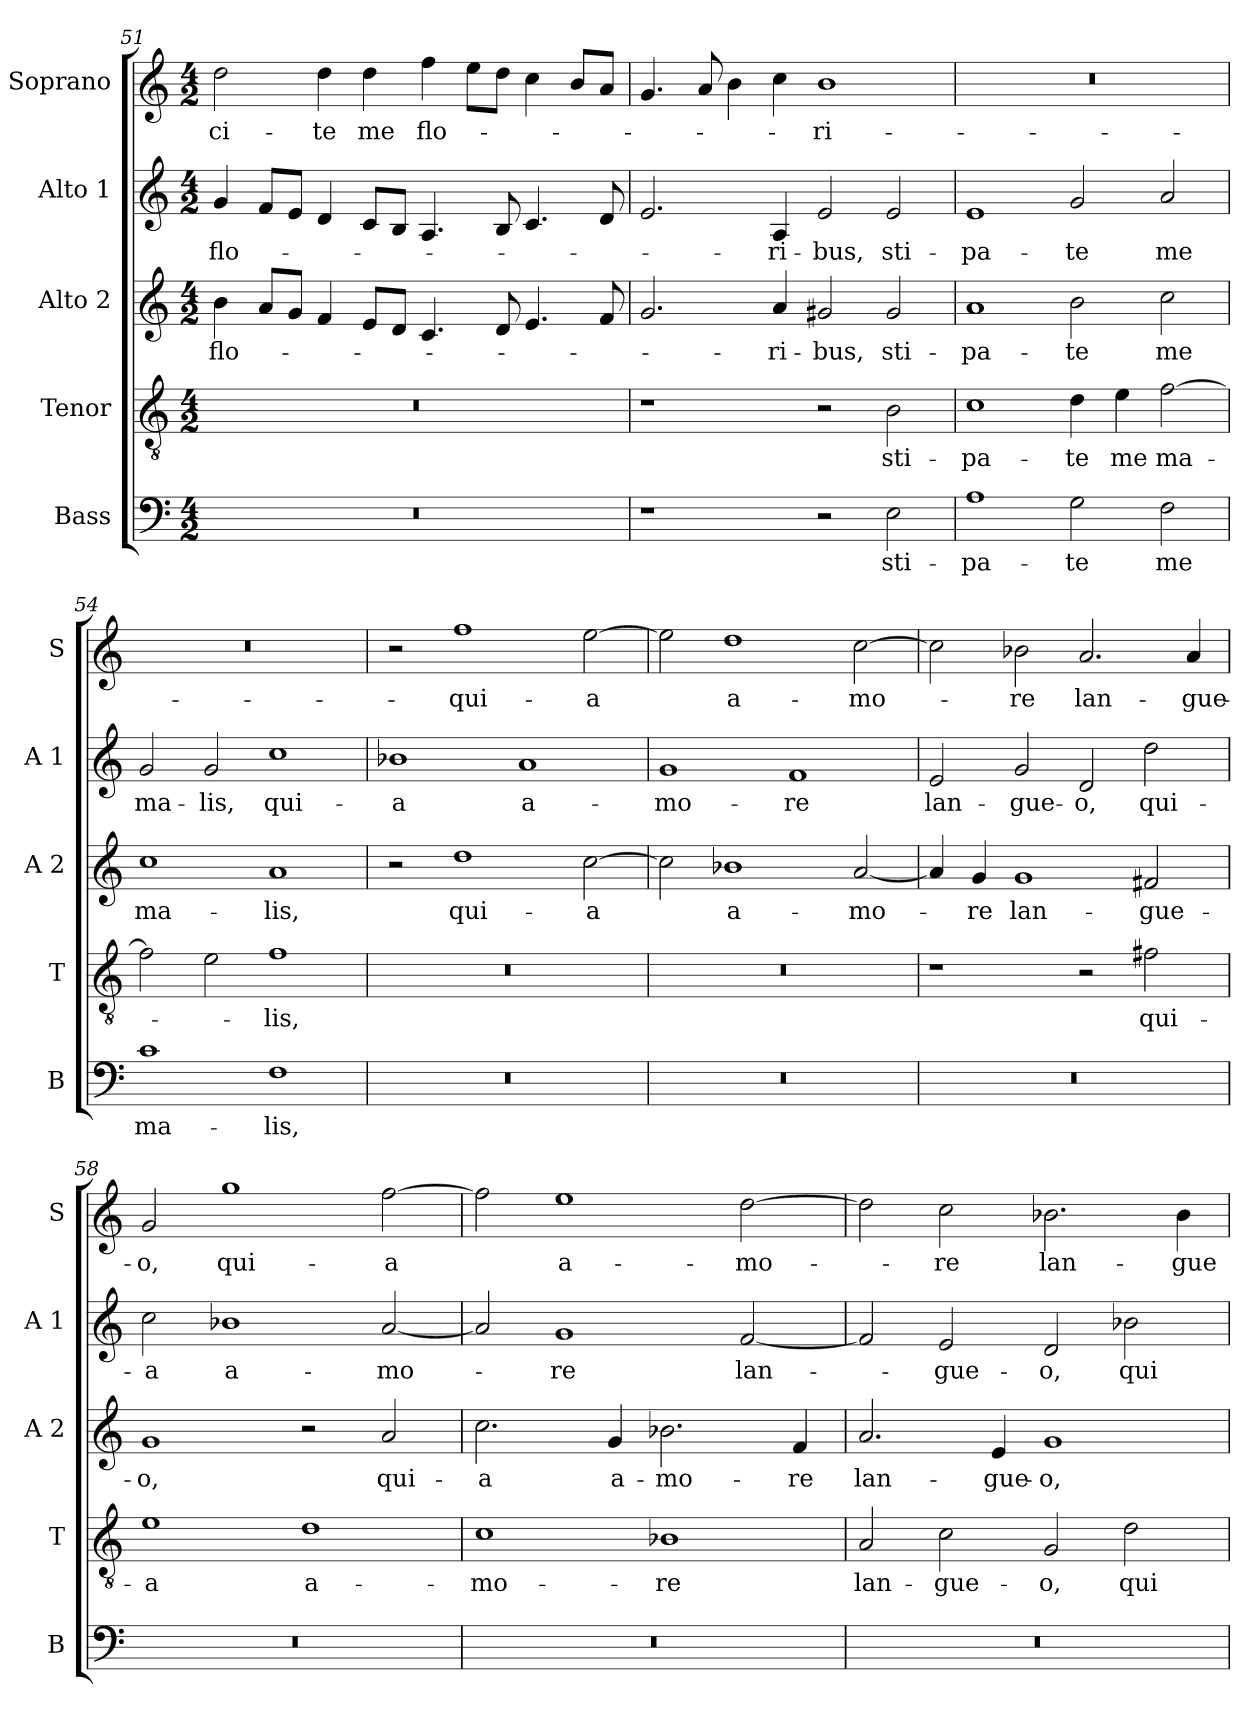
**kern	**text	**kern	**text	**kern	**text	**kern	**text	**kern	**text
*part5	*part5	*part4	*part4	*part3	*part3	*part2	*part2	*part1	*part1
*staff5	*staff5	*staff4	*staff4	*staff3	*staff3	*staff2	*staff2	*staff1	*staff1
*I"Bass	*	*I"Tenor	*	*I"Alto 2	*	*I"Alto 1	*	*I"Soprano	*
*I'B	*	*I'T	*	*I'A 2	*	*I'A 1	*	*I'S	*
!!LO:LB:g=z
*clefF4	*	*clefGv2	*	*clefG2	*	*clefG2	*	*clefG2	*
*k[]	*	*k[]	*	*k[]	*	*k[]	*	*k[]	*
*C:	*	*C:	*	*C:	*	*C:	*	*C:	*
*M4/2	*	*M4/2	*	*M4/2	*	*M4/2	*	*M4/2	*
=51	=51	=51	=51	=51	=51	=51	=51	=51	=51
!	!	!	!	!	!LO:LY:b	!	!LO:LY:b	!	!LO:LY:b
0r	.	0r	.	4b\	flo-	4g/	flo-	2dd\	-ci-
.	.	.	.	8a/L	.	8f/L	.	.	.
.	.	.	.	8g/J	.	8e/J	.	.	.
!	!	!	!	!	!	!	!	!	!LO:LY:b
.	.	.	.	4f/	.	4d/	.	4dd\	-te
!	!	!	!	!	!	!	!	!	!LO:LY:b
.	.	.	.	8e/L	.	8c/L	.	4dd\	me
.	.	.	.	8d/J	.	8B/J	.	.	.
!	!	!	!	!	!	!	!	!	!LO:LY:b
.	.	.	.	4.c/	.	4.A/	.	4ff\	flo-
.	.	.	.	.	.	.	.	8ee\L	.
.	.	.	.	8d/	.	8B/	.	8dd\J	.
.	.	.	.	4.e/	.	4.c/	.	4cc\	.
.	.	.	.	.	.	.	.	8b/L	.
.	.	.	.	8f/	.	8d/	.	8a/J	.
=52	=52	=52	=52	=52	=52	=52	=52	=52	=52
1r	.	1r	.	2.g/	.	2.e/	.	4.g/	.
.	.	.	.	.	.	.	.	8a/	.
.	.	.	.	.	.	.	.	4b\	.
!	!	!	!	!	!LO:LY:b	!	!LO:LY:b	!	!
.	.	.	.	4a/	-ri-	4A/	-ri-	4cc\	.
!	!	!	!	!	!LO:LY:b	!	!LO:LY:b	!	!LO:LY:b
2r	.	2r	.	2g#X/	-bus,	2e/	-bus,	1b	-ri-
!	!LO:LY:b	!	!LO:LY:b	!	!LO:LY:b	!	!LO:LY:b	!	!
2E\	sti-	2B\	sti-	2g#/	sti-	2e/	sti-	.	.
=53	=53	=53	=53	=53	=53	=53	=53	=53	=53
!	!LO:LY:b	!	!LO:LY:b	!	!LO:LY:b	!	!LO:LY:b	!	!
1A	-pa-	1c	-pa-	1a	-pa-	1e	-pa-	0r	.
!	!LO:LY:b	!	!LO:LY:b	!	!LO:LY:b	!	!LO:LY:b	!	!
2G\	-te	4d\	-te	2b\	-te	2g/	-te	.	.
!	!	!	!LO:LY:b	!	!	!	!	!	!
.	.	4e\	me	.	.	.	.	.	.
!	!LO:LY:b	!	!LO:LY:b	!	!LO:LY:b	!	!LO:LY:b	!	!
2F\	me	[2f\	ma-	2cc\	me	2a/	me	.	.
=54	=54	=54	=54	=54	=54	=54	=54	=54	=54
!	!LO:LY:b	!	!	!	!LO:LY:b	!	!LO:LY:b	!	!
1c	ma-	2f\]	.	1cc	ma-	2g/	ma-	0r	.
!	!	!	!	!	!	!	!LO:LY:b	!	!
.	.	2e\	.	.	.	2g/	-lis,	.	.
!	!LO:LY:b	!	!LO:LY:b	!	!LO:LY:b	!	!LO:LY:b	!	!
1F	-lis,	1f	-lis,	1a	-lis,	1cc	qui-	.	.
=55	=55	=55	=55	=55	=55	=55	=55	=55	=55
!	!	!	!	!	!	!	!LO:LY:b	!	!
0r	.	0r	.	2r	.	1b-X	-a	2r	.
!	!	!	!	!	!LO:LY:b	!	!	!	!LO:LY:b
.	.	.	.	1dd	qui-	.	.	1ff	-qui-
!	!	!	!	!	!	!	!LO:LY:b	!	!
.	.	.	.	.	.	1a	a-	.	.
!	!	!	!	!	!LO:LY:b	!	!	!	!LO:LY:b
.	.	.	.	[2cc\	-a	.	.	[2ee\	-a
!!LO:PB:g=z
=56	=56	=56	=56	=56	=56	=56	=56	=56	=56
!	!	!	!	!	!	!	!LO:LY:b	!	!
0r	.	0r	.	2cc\]	.	1g	-mo-	2ee\]	.
!	!	!	!	!	!LO:LY:b	!	!	!	!LO:LY:b
.	.	.	.	1b-X	a-	.	.	1dd	a-
!	!	!	!	!	!	!	!LO:LY:b	!	!
.	.	.	.	.	.	1f	-re	.	.
!	!	!	!	!	!LO:LY:b	!	!	!	!LO:LY:b
.	.	.	.	[2a/	-mo-	.	.	[2cc\	-mo-
=57	=57	=57	=57	=57	=57	=57	=57	=57	=57
!	!	!	!	!	!	!	!LO:LY:b	!	!
0r	.	1r	.	4a/]	.	2e/	lan-	2cc\]	.
!	!	!	!	!	!LO:LY:b	!	!	!	!
.	.	.	.	4g/	-re	.	.	.	.
!	!	!	!	!	!LO:LY:b	!	!LO:LY:b	!	!LO:LY:b
.	.	.	.	1g	lan-	2g/	-gue-	2b-X\	-re
!	!	!	!	!	!	!	!LO:LY:b	!	!LO:LY:b
.	.	2r	.	.	.	2d/	-o,	2.a/	lan-
!	!	!	!LO:LY:b	!	!LO:LY:b	!	!LO:LY:b	!	!
.	.	2f#X\	qui-	2f#X/	-gue-	2dd\	qui-	.	.
!	!	!	!	!	!	!	!	!	!LO:LY:b
.	.	.	.	.	.	.	.	4a/	-gue-
=58	=58	=58	=58	=58	=58	=58	=58	=58	=58
!	!	!	!LO:LY:b	!	!LO:LY:b	!	!LO:LY:b	!	!LO:LY:b
0r	.	1e	-a	1g	-o,	2cc\	-a	2g/	-o,
!	!	!	!	!	!	!	!LO:LY:b	!	!LO:LY:b
.	.	.	.	.	.	1b-X	a-	1gg	qui-
!	!	!	!LO:LY:b	!	!	!	!	!	!
.	.	1d	a-	2r	.	.	.	.	.
!	!	!	!	!	!LO:LY:b	!	!LO:LY:b	!	!LO:LY:b
.	.	.	.	2a/	qui-	[2a/	-mo-	[2ff\	-a
=59	=59	=59	=59	=59	=59	=59	=59	=59	=59
!	!	!	!LO:LY:b	!	!LO:LY:b	!	!	!	!
0r	.	1c	-mo-	2.cc\	-a	2a/]	.	2ff\]	.
!	!	!	!	!	!	!	!LO:LY:b	!	!LO:LY:b
.	.	.	.	.	.	1g	-re	1ee	a-
!	!	!	!	!	!LO:LY:b	!	!	!	!
.	.	.	.	4g/	a-	.	.	.	.
!	!	!	!LO:LY:b	!	!LO:LY:b	!	!	!	!
.	.	1B-X	-re	2.b-X\	-mo-	.	.	.	.
!	!	!	!	!	!	!	!LO:LY:b	!	!LO:LY:b
.	.	.	.	.	.	[2f/	lan-	[2dd\	-mo-
!	!	!	!	!	!LO:LY:b	!	!	!	!
.	.	.	.	4f/	-re	.	.	.	.
=60	=60	=60	=60	=60	=60	=60	=60	=60	=60
!	!	!	!LO:LY:b	!	!LO:LY:b	!	!	!	!
0r	.	2A/	lan-	2.a/	lan-	2f/]	.	2dd\]	.
!	!	!	!LO:LY:b	!	!	!	!LO:LY:b	!	!LO:LY:b
.	.	2c\	-gue-	.	.	2e/	-gue-	2cc\	-re
!	!	!	!	!	!LO:LY:b	!	!	!	!
.	.	.	.	4e/	-gue-	.	.	.	.
!	!	!	!LO:LY:b	!	!LO:LY:b	!	!LO:LY:b	!	!LO:LY:b
.	.	2G/	-o,	1g	-o,	2d/	-o,	2.b-X\	lan-
!	!	!	!LO:LY:b	!	!	!	!LO:LY:b	!	!
.	.	2d\	qui-	.	.	2b-X\	qui-	.	.
!	!	!	!	!	!	!	!	!	!LO:LY:b
.	.	.	.	.	.	.	.	4b-\	-gue-
=	=	=	=	=	=	=	=	=	=
*-	*-	*-	*-	*-	*-	*-	*-	*-	*-
